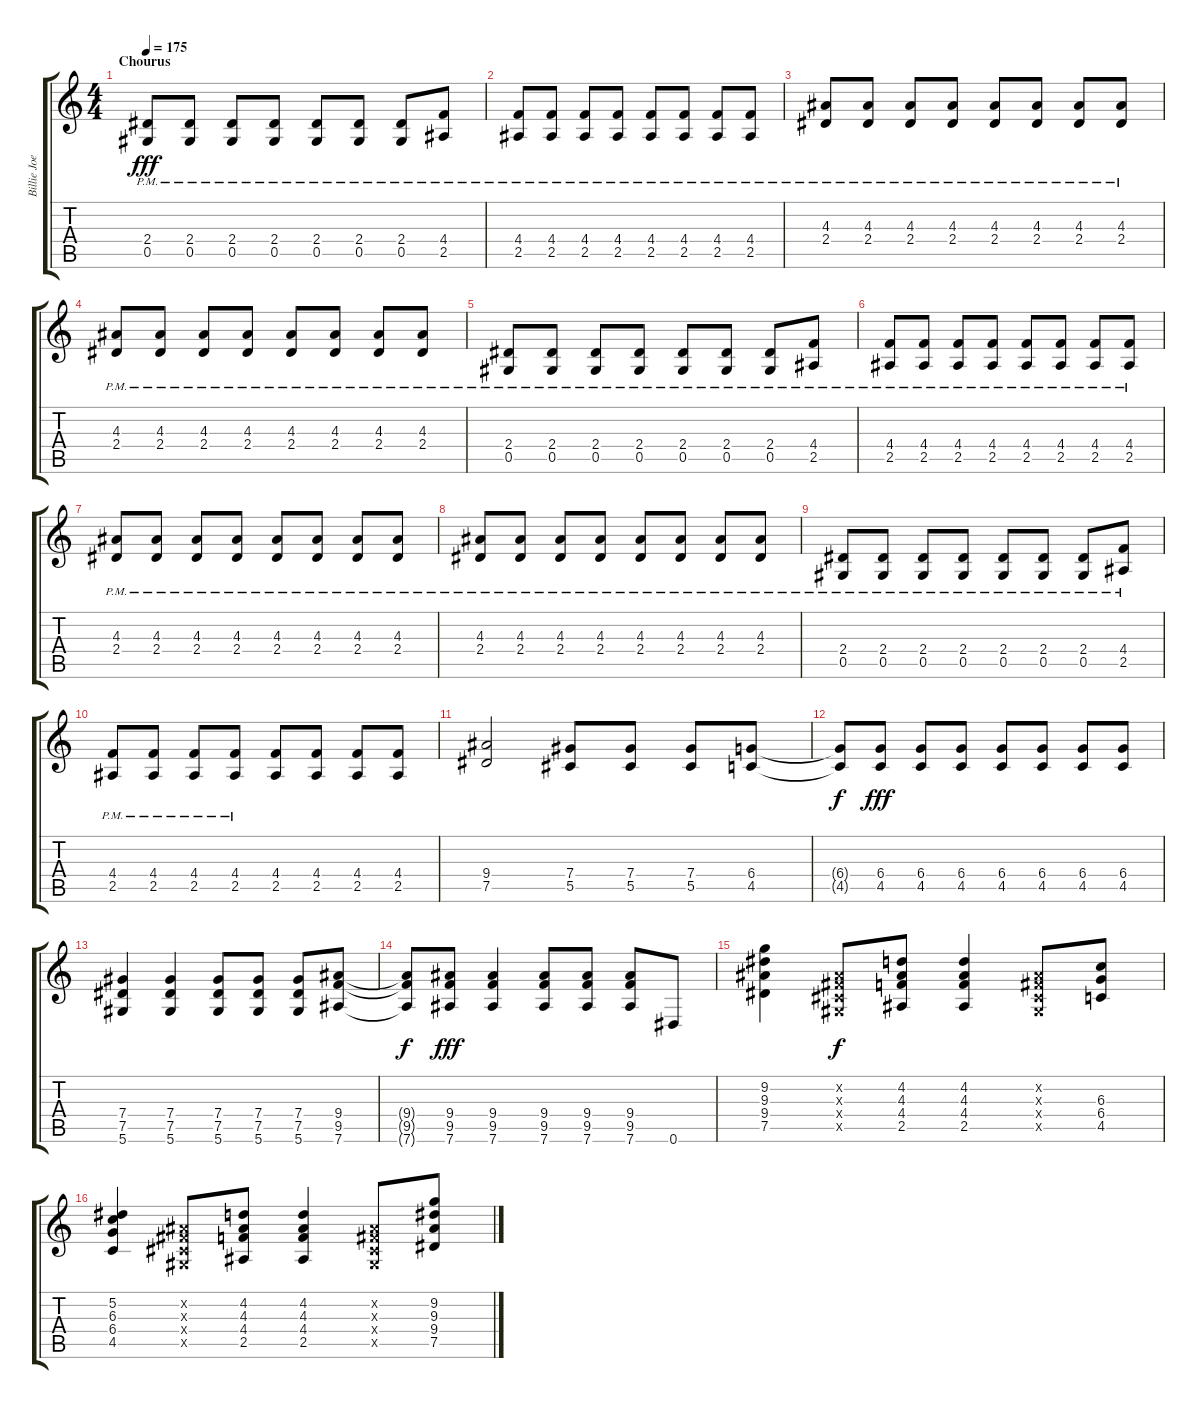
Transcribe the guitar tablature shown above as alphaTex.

\track ("Billie Joe" "Billie Joe") {instrument distortionguitar}
\staff {score tabs}
\tuning (Eb4 Bb3 Gb3 Db3 Ab2 Eb2) {hide}
\ts (4 4)
\section ("" "Chourus")
\tempo 175
\clef g2
\ks c
(2.4{pm} 0.5{pm}).8{dy fff} (2.4{pm} 0.5{pm}).8 (2.4{pm} 0.5{pm}).8 (2.4{pm} 0.5{pm}).8 (2.4{pm} 0.5{pm}).8 (2.4{pm} 0.5{pm}).8 (2.4{pm} 0.5{pm}).8 (4.4{pm} 2.5{pm}).8 |
(4.4{pm} 2.5{pm}).8 (4.4{pm} 2.5{pm}).8 (4.4{pm} 2.5{pm}).8 (4.4{pm} 2.5{pm}).8 (4.4{pm} 2.5{pm}).8 (4.4{pm} 2.5{pm}).8 (4.4{pm} 2.5{pm}).8 (4.4{pm} 2.5{pm}).8 |
(4.3{pm} 2.4{pm}).8 (4.3{pm} 2.4{pm}).8 (4.3{pm} 2.4{pm}).8 (4.3{pm} 2.4{pm}).8 (4.3{pm} 2.4{pm}).8 (4.3{pm} 2.4{pm}).8 (4.3{pm} 2.4{pm}).8 (4.3{pm} 2.4{pm}).8 |
(4.3{pm} 2.4{pm}).8 (4.3{pm} 2.4{pm}).8 (4.3{pm} 2.4{pm}).8 (4.3{pm} 2.4{pm}).8 (4.3{pm} 2.4{pm}).8 (4.3{pm} 2.4{pm}).8 (4.3{pm} 2.4{pm}).8 (4.3{pm} 2.4{pm}).8 |
(2.4{pm} 0.5{pm}).8 (2.4{pm} 0.5{pm}).8 (2.4{pm} 0.5{pm}).8 (2.4{pm} 0.5{pm}).8 (2.4{pm} 0.5{pm}).8 (2.4{pm} 0.5{pm}).8 (2.4{pm} 0.5{pm}).8 (4.4{pm} 2.5{pm}).8 |
(4.4{pm} 2.5{pm}).8 (4.4{pm} 2.5{pm}).8 (4.4{pm} 2.5{pm}).8 (4.4{pm} 2.5{pm}).8 (4.4{pm} 2.5{pm}).8 (4.4{pm} 2.5{pm}).8 (4.4{pm} 2.5{pm}).8 (4.4{pm} 2.5{pm}).8 |
(4.3{pm} 2.4{pm}).8 (4.3{pm} 2.4{pm}).8 (4.3{pm} 2.4{pm}).8 (4.3{pm} 2.4{pm}).8 (4.3{pm} 2.4{pm}).8 (4.3{pm} 2.4{pm}).8 (4.3{pm} 2.4{pm}).8 (4.3{pm} 2.4{pm}).8 |
(4.3{pm} 2.4{pm}).8 (4.3{pm} 2.4{pm}).8 (4.3{pm} 2.4{pm}).8 (4.3{pm} 2.4{pm}).8 (4.3{pm} 2.4{pm}).8 (4.3{pm} 2.4{pm}).8 (4.3{pm} 2.4{pm}).8 (4.3{pm} 2.4{pm}).8 |
(2.4{pm} 0.5{pm}).8 (2.4{pm} 0.5{pm}).8 (2.4{pm} 0.5{pm}).8 (2.4{pm} 0.5{pm}).8 (2.4{pm} 0.5{pm}).8 (2.4{pm} 0.5{pm}).8 (2.4{pm} 0.5{pm}).8 (4.4{pm} 2.5{pm}).8 |
(4.4{pm} 2.5{pm}).8 (4.4{pm} 2.5{pm}).8 (4.4{pm} 2.5{pm}).8 (4.4{pm} 2.5{pm}).8 (4.4 2.5).8 (4.4 2.5).8 (4.4 2.5).8 (4.4 2.5).8 |
(9.4 7.5).2 (7.4 5.5).8 (7.4 5.5).8 (7.4 5.5).8 (6.4 4.5).8 |
(6.4{t} 4.5{t}).8{dy f} (6.4 4.5).8{dy fff} (6.4 4.5).8 (6.4 4.5).8 (6.4 4.5).8 (6.4 4.5).8 (6.4 4.5).8 (6.4 4.5).8 |
(7.4 7.5 5.6).4 (7.4 7.5 5.6).4 (7.4 7.5 5.6).8 (7.4 7.5 5.6).8 (7.4 7.5 5.6).8 (9.4 9.5 7.6).8 |
(9.4{t} 9.5{t} 7.6{t}).8{dy f} (9.4 9.5 7.6).8{dy fff} (9.4 9.5 7.6).4 (9.4 9.5 7.6).8 (9.4 9.5 7.6).8 (9.4 9.5 7.6).8 0.6.8 |
(9.2 9.3 9.4 7.5).4 (0.2{x} 0.3{x} 0.4{x} 0.5{x}).8{dy f} (4.2 4.3 4.4 2.5).8 (4.2 4.3 4.4 2.5).4 (0.2{x} 0.3{x} 0.4{x} 0.5{x}).8 (6.3 6.4 4.5).8 |
(5.2 6.3 6.4 4.5).4 (0.2{x} 0.3{x} 0.4{x} 0.5{x}).8 (4.2 4.3 4.4 2.5).8 (4.2 4.3 4.4 2.5).4 (0.2{x} 0.3{x} 0.4{x} 0.5{x}).8 (9.2 9.3 9.4 7.5).8
